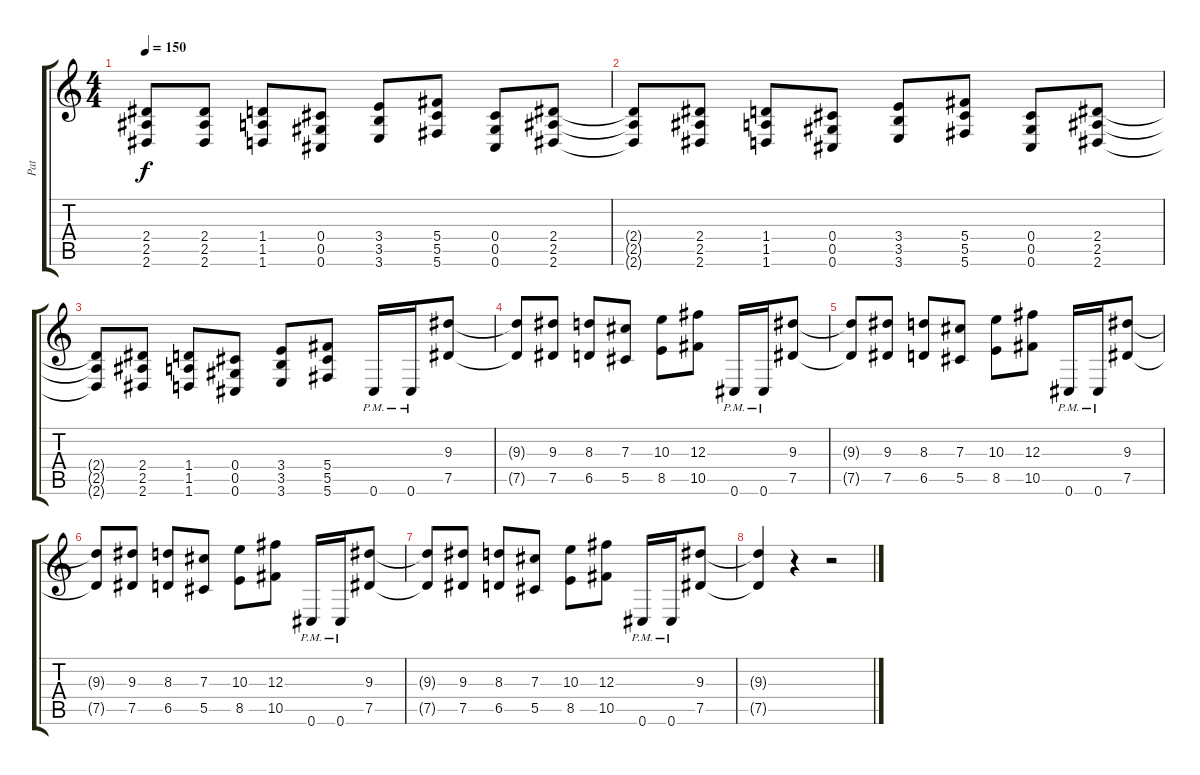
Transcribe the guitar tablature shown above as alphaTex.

\track ("Pat" "Pat") {instrument distortionguitar}
\staff {score tabs}
\tuning (Eb4 Bb3 Gb3 Db3 Ab2 Db2) {hide}
\ts (4 4)
\tempo 150
\clef g2
\ks c
(2.4{t} 2.5{t} 2.6{t}).8{dy f} (2.4 2.5 2.6).8 (1.4 1.5 1.6).8 (0.4 0.5 0.6).8 (3.4 3.5 3.6).8 (5.4 5.5 5.6).8 (0.4 0.5 0.6).8 (2.4 2.5 2.6).8 |
(2.4{t} 2.5{t} 2.6{t}).8 (2.4 2.5 2.6).8 (1.4 1.5 1.6).8 (0.4 0.5 0.6).8 (3.4 3.5 3.6).8 (5.4 5.5 5.6).8 (0.4 0.5 0.6).8 (2.4 2.5 2.6).8 |
(2.4{t} 2.5{t} 2.6{t}).8 (2.4 2.5 2.6).8 (1.4 1.5 1.6).8 (0.4 0.5 0.6).8 (3.4 3.5 3.6).8 (5.4 5.5 5.6).8 0.6{pm}.16 0.6{pm}.16 (9.3 7.5).8 |
(9.3{t} 7.5{t}).8 (9.3 7.5).8 (8.3 6.5).8 (7.3 5.5).8 (10.3 8.5).8 (12.3 10.5).8 0.6{pm}.16 0.6{pm}.16 (9.3 7.5).8 |
(9.3{t} 7.5{t}).8 (9.3 7.5).8 (8.3 6.5).8 (7.3 5.5).8 (10.3 8.5).8 (12.3 10.5).8 0.6{pm}.16 0.6{pm}.16 (9.3 7.5).8 |
(9.3{t} 7.5{t}).8 (9.3 7.5).8 (8.3 6.5).8 (7.3 5.5).8 (10.3 8.5).8 (12.3 10.5).8 0.6{pm}.16 0.6{pm}.16 (9.3 7.5).8 |
(9.3{t} 7.5{t}).8 (9.3 7.5).8 (8.3 6.5).8 (7.3 5.5).8 (10.3 8.5).8 (12.3 10.5).8 0.6{pm}.16 0.6{pm}.16 (9.3 7.5).8 |
(9.3{t} 7.5{t}).4 r.4 r.2
